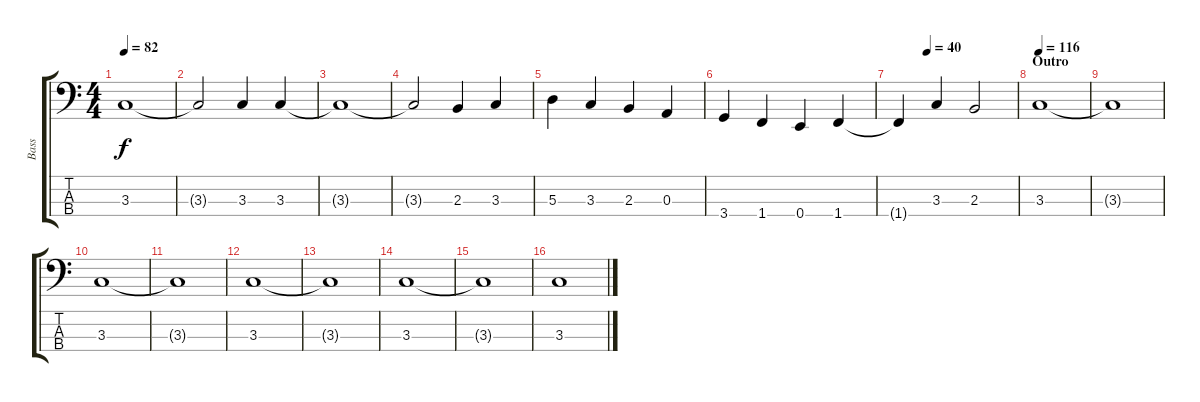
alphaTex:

\track ("Bass" "Bass") {instrument electricbasspick}
\staff {score tabs}
\tuning (G2 D2 A1 E1) {hide}
\ts (4 4)
\tempo 82
\clef f4
\ks c
3.3.1{dy f} |
3.3{t}.2 3.3.4 3.3.4 |
3.3{t}.1 |
3.3{t}.2 2.3.4 3.3.4 |
5.3.4 3.3.4 2.3.4 0.3.4 |
3.4.4 1.4.4 0.4.4 1.4.4 |
\tempo (40 0.25)
1.4{t}.4 3.3.4 2.3.2 |
\section ("" "Outro")
\tempo 116
3.3.1 |
3.3{t}.1 |
3.3.1 |
3.3{t}.1 |
3.3.1 |
3.3{t}.1 |
3.3.1 |
3.3{t}.1 |
3.3.1
